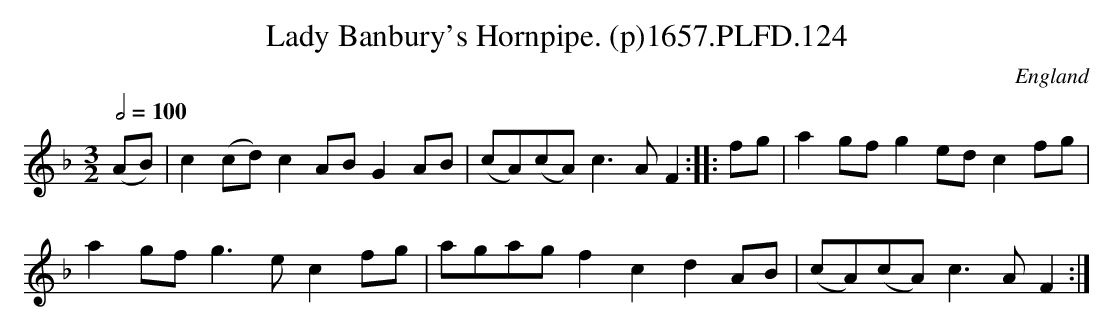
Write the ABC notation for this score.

X:1
T:Lady Banbury's Hornpipe. (p)1657.PLFD.124
M:3/2
L:1/8
Q:1/2=100
O:England
K:F
(AB)| c2 (cd) c2 AB G2 AB|(cA)(cA) c3 A F2 :||:\
fg |a2 gf g2 ed c2 fg|
a2 gf g3 e c2 fg | agag f2 c2 d2 AB| (cA)(cA) c3 A F2:|
